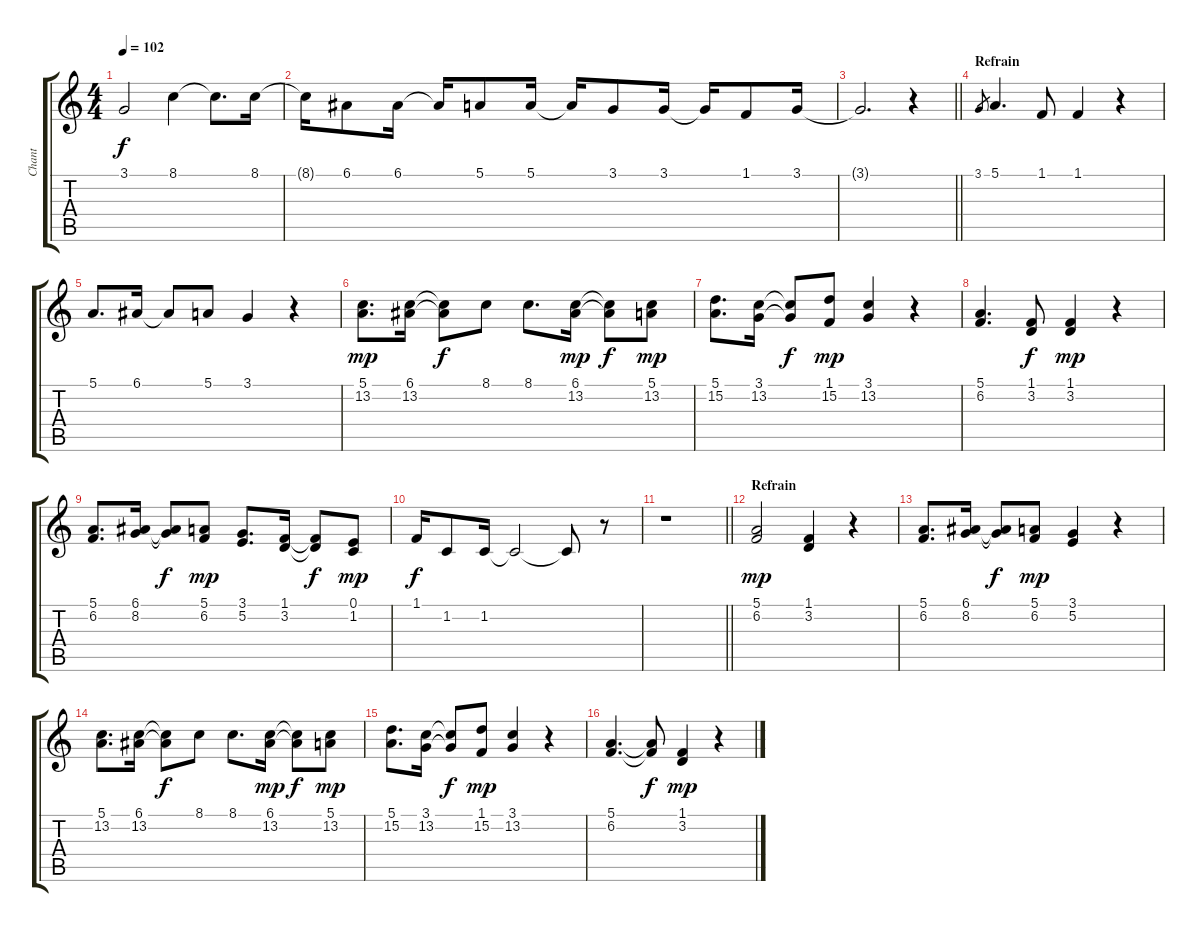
\track ("Chant" "Chant") {instrument lead6voice}
\staff {score tabs}
\tuning (E4 B3 G3 D3 A2 E2) {hide}
\ts (4 4)
\tempo 102
\clef g2
\ks c
3.1.2{dy f} 8.1.4 8.1{t}.8{d} 8.1.16 |
8.1{t}.16 6.1.8 6.1.16 6.1{t}.16 5.1.8 5.1.16 5.1{t}.16 3.1.8 3.1.16 3.1{t}.16 1.1.8 3.1.16 |
\barLineRight lightlight
3.1{t}.2{d} r.4 |
\section ("" "Refrain")
3.1.8{gr} 5.1.4{d} 1.1.8 1.1.4 r.4 |
5.1.8{d} 6.1.16 6.1{t}.8 5.1.8 3.1.4 r.4 |
(5.1 13.2).8{d dy mp} (6.1 13.2).16 (6.1{t} 13.2{t}).8{dy f} 8.1.8 8.1.8{d} (6.1 13.2).16{dy mp} (6.1{t} 13.2{t}).8{dy f} (5.1 13.2).8{dy mp} |
(5.1 15.2).8{d} (3.1 13.2).16 (3.1{t} 13.2{t}).8{dy f} (1.1 15.2).8{dy mp} (3.1 13.2).4 r.4 |
(5.1 6.2).4{d} (1.1 3.2).8{dy f} (1.1 3.2).4{dy mp} r.4 |
(5.1 6.2).8{d} (6.1 8.2).16 (6.1{t} 8.2{t}).8{dy f} (5.1 6.2).8{dy mp} (3.1 5.2).8{d} (1.1 3.2).16 (1.1{t} 3.2{t}).8{dy f} (0.1 1.2).8{dy mp} |
1.1.16{dy f} 1.2.8 1.2.16 1.2{t}.2 1.2{t}.8 r.8 |
\barLineRight lightlight
r.1 |
\section ("" "Refrain")
(5.1 6.2).2{dy mp} (1.1 3.2).4 r.4 |
(5.1 6.2).8{d} (6.1 8.2).16 (6.1{t} 8.2{t}).8{dy f} (5.1 6.2).8{dy mp} (3.1 5.2).4 r.4 |
(5.1 13.2).8{d} (6.1 13.2).16 (6.1{t} 13.2{t}).8{dy f} 8.1.8 8.1.8{d} (6.1 13.2).16{dy mp} (6.1{t} 13.2{t}).8{dy f} (5.1 13.2).8{dy mp} |
(5.1 15.2).8{d} (3.1 13.2).16 (3.1{t} 13.2{t}).8{dy f} (1.1 15.2).8{dy mp} (3.1 13.2).4 r.4 |
(5.1 6.2).4{d} (5.1{t} 6.2{t}).8{dy f} (1.1 3.2).4{dy mp} r.4
